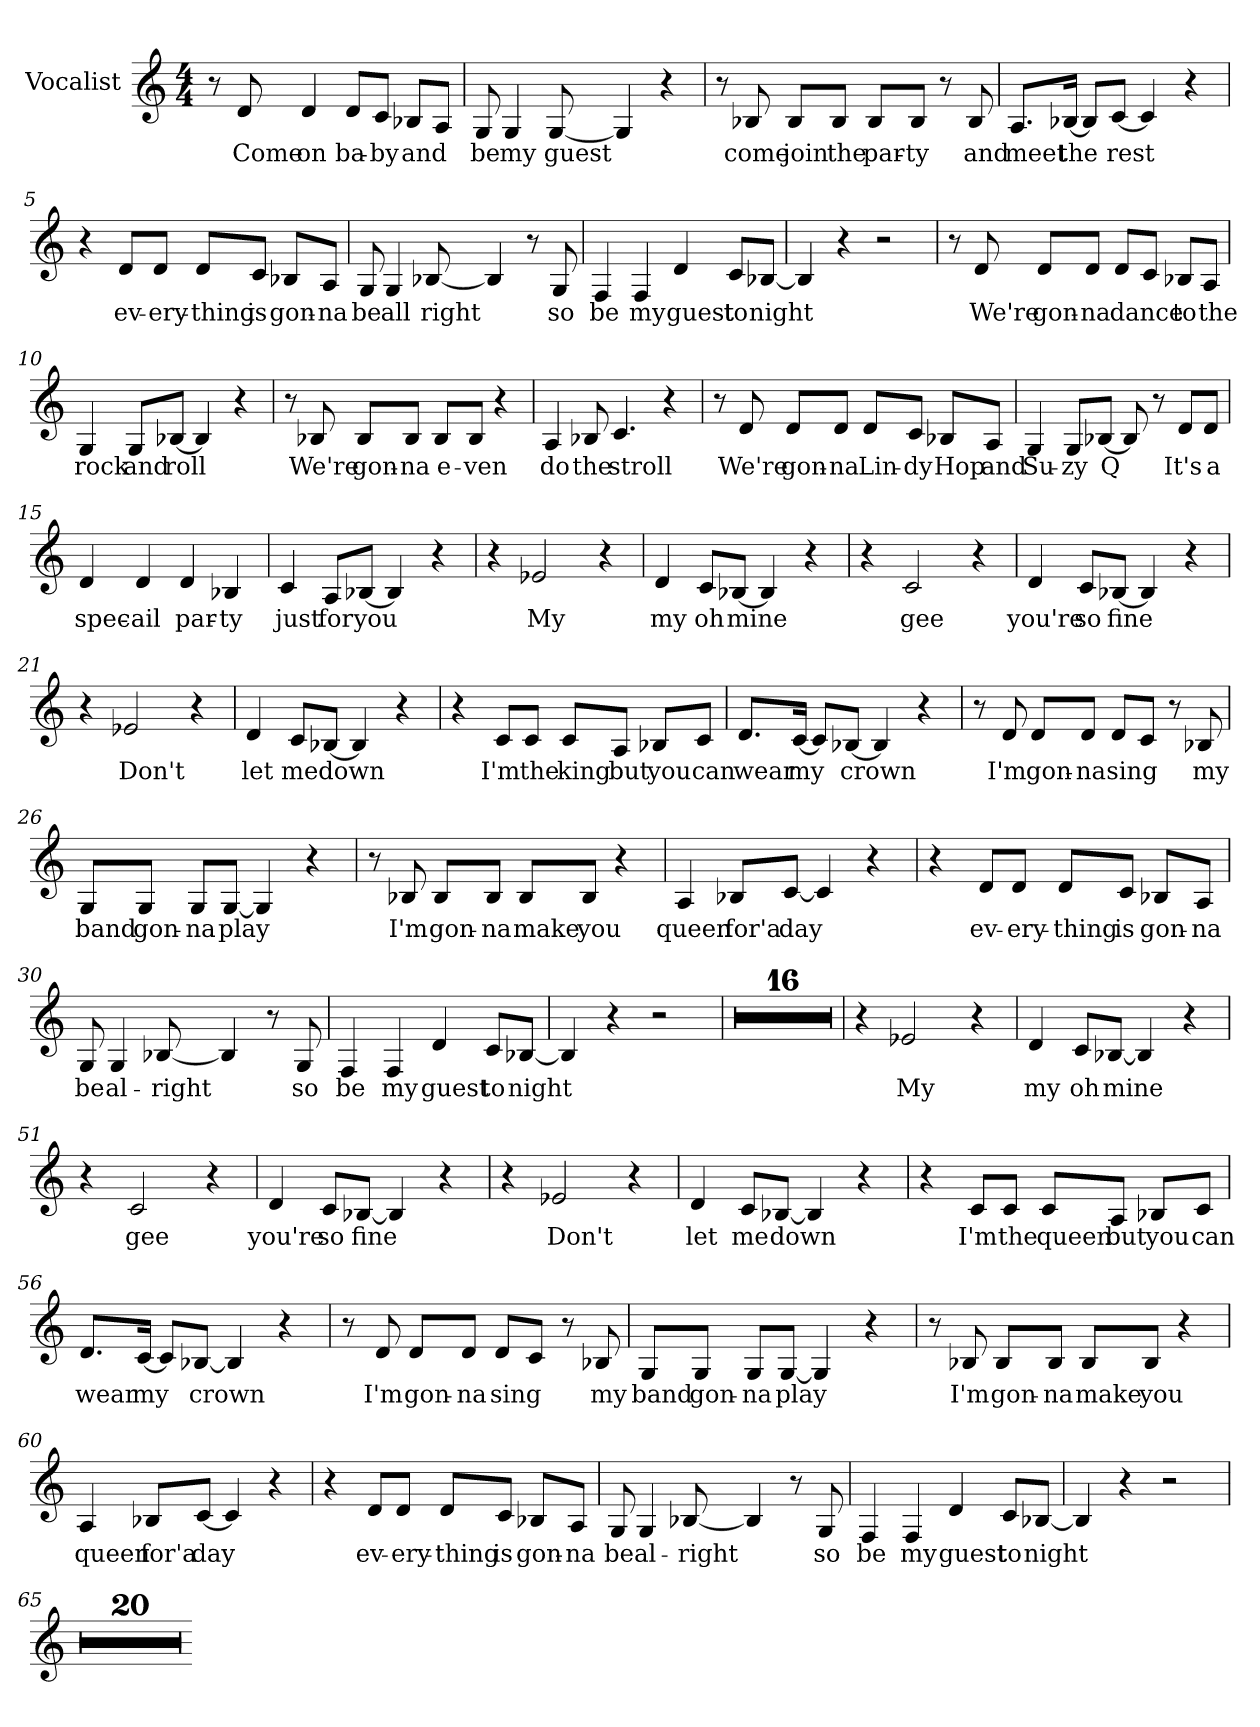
**kern	**text
*part1	*part1
*staff1	*staff1
*I"Vocalist	*
*clefG2	*
*M4/4	*
=1	=1
*clefG2	*
*M4/4	*
8r	.
8d	Come
4d	on
8d/L	ba-
8c/J	-by
8B-X/L	and
8A/J	_
=2	=2
8G	be
4G	my
[8G	guest
4G]	_
4r	.
=3	=3
8r	.
8B-X	come
8B-/L	join
8B-/J	the
8B-/L	par-
8B-/J	-ty
8r	.
8B-	and
=4	=4
8.A/L	meet
[16B-X/Jk	the
8B-/L]	_
[8c/J	rest
4c]	_
4r	.
=5	=5
4r	.
8d/L	ev-
8d/J	-ery-
8d/L	-thing
8c/J	is
8B-X/L	gon-
8A/J	-na
=6	=6
8G	be
4G	all
[8B-X	right
4B-]	_
8r	.
8G	so
=7	=7
4F	be
4F	my
4d	guest
8c/L	to
[8B-X/J	night
=8	=8
4B-]	_
4r	.
2r	.
=9	=9
8r	.
8d	We're
8d/L	gon-
8d/J	-na
8d/L	dance
8c/J	_
8B-X/L	to
8A/J	the
=10	=10
4G	rock
8G/L	and
[8B-X/J	roll
4B-]	_
4r	.
=11	=11
8r	.
8B-X	We're
8B-/L	gon-
8B-/J	-na
8B-/L	e-
8B-/J	-ven
4r	.
=12	=12
4A	do
8B-X	the
4.c	stroll
4r	.
=13	=13
8r	.
8d	We're
8d/L	gon-
8d/J	-na
8d/L	Lin-
8c/J	-dy
8B-X/L	Hop
8A/J	and
=14	=14
4G	Su-
8G/L	-zy
[8B-X/J	Q
8B-]	_
8r	.
8d/L	It's
8d/J	a
=15	=15
4d	spec-
4d	-ail
4d	par-
4B-X	-ty
=16	=16
4c	just
8A/L	for
[8B-X/J	you
4B-]	_
4r	.
=17	=17
4r	.
2e-X	My
4r	.
=18	=18
4d	my
8c/L	oh
[8B-X/J	mine
4B-]	_
4r	.
=19	=19
4r	.
2c	gee
4r	.
=20	=20
4d	you're
8c/L	so
[8B-X/J	fine
4B-]	_
4r	.
=21	=21
4r	.
2e-X	Don't
4r	.
=22	=22
4d	let
8c/L	me
[8B-X/J	down
4B-]	_
4r	.
=23	=23
4r	.
8c/L	I'm
8c/J	the
8c/L	king
8A/J	but
8B-X/L	you
8c/J	can
=24	=24
8.d/L	wear
[16c/Jk	my
8c/L]	_
[8B-X/J	crown
4B-]	_
4r	.
=25	=25
8r	.
8d	I'm
8d/L	gon-
8d/J	-na
8d/L	sing
8c/J	_
8r	.
8B-X	my
=26	=26
8G/L	band
8G/J	gon-
8G/L	-na
[8G/J	play
4G]	_
4r	.
=27	=27
8r	.
8B-X	I'm
8B-/L	gon-
8B-/J	-na
8B-/L	make
8B-/J	you
4r	.
=28	=28
4A	queen
8B-X/L	for'a
[8c/J	day
4c]	_
4r	.
=29	=29
4r	.
8d/L	ev-
8d/J	-ery-
8d/L	-thing
8c/J	is
8B-X/L	gon-
8A/J	-na
=30	=30
8G	be
4G	al-
[8B-X	-right
4B-]	_
8r	.
8G	so
=31	=31
4F	be
4F	my
4d	guest
8c/L	to
[8B-X/J	night
=32	=32
4B-]	_
4r	.
2r	.
=33	=33
1r	.
=34	=34
1r	.
=35	=35
1r	.
=36	=36
1r	.
=37	=37
1r	.
=38	=38
1r	.
=39	=39
1r	.
=40	=40
1r	.
=41	=41
1r	.
=42	=42
1r	.
=43	=43
1r	.
=44	=44
1r	.
=45	=45
1r	.
=46	=46
1r	.
=47	=47
1r	.
=48	=48
1r	.
=49	=49
4r	.
2e-X	My
4r	.
=50	=50
4d	my
8c/L	oh
[8B-X/J	mine
4B-]	_
4r	.
=51	=51
4r	.
2c	gee
4r	.
=52	=52
4d	you're
8c/L	so
[8B-X/J	fine
4B-]	_
4r	.
=53	=53
4r	.
2e-X	Don't
4r	.
=54	=54
4d	let
8c/L	me
[8B-X/J	down
4B-]	_
4r	.
=55	=55
4r	.
8c/L	I'm
8c/J	the
8c/L	queen
8A/J	but
8B-X/L	you
8c/J	can
=56	=56
8.d/L	wear
[16c/Jk	my
8c/L]	_
[8B-X/J	crown
4B-]	_
4r	.
=57	=57
8r	.
8d	I'm
8d/L	gon-
8d/J	-na
8d/L	sing
8c/J	_
8r	.
8B-X	my
=58	=58
8G/L	band
8G/J	gon-
8G/L	-na
[8G/J	play
4G]	_
4r	.
=59	=59
8r	.
8B-X	I'm
8B-/L	gon-
8B-/J	-na
8B-/L	make
8B-/J	you
4r	.
=60	=60
4A	queen
8B-X/L	for'a
[8c/J	day
4c]	_
4r	.
=61	=61
4r	.
8d/L	ev-
8d/J	-ery-
8d/L	-thing
8c/J	is
8B-X/L	gon-
8A/J	-na
=62	=62
8G	be
4G	al-
[8B-X	-right
4B-]	_
8r	.
8G	so
=63	=63
4F	be
4F	my
4d	guest
8c/L	to
[8B-X/J	night
=64	=64
4B-]	_
4r	.
2r	.
=65	=65
1r	.
=66	=66
1r	.
=67	=67
1r	.
=68	=68
1r	.
=69	=69
1r	.
=70	=70
1r	.
=71	=71
1r	.
=72	=72
1r	.
=73	=73
1r	.
=74	=74
1r	.
=75	=75
1r	.
=76	=76
1r	.
=77	=77
1r	.
=78	=78
1r	.
=79	=79
1r	.
=80	=80
1r	.
=81	=81
1r	.
=82	=82
1r	.
=83	=83
1r	.
=84	=84
1r	.
=-	=-
*-	*-
